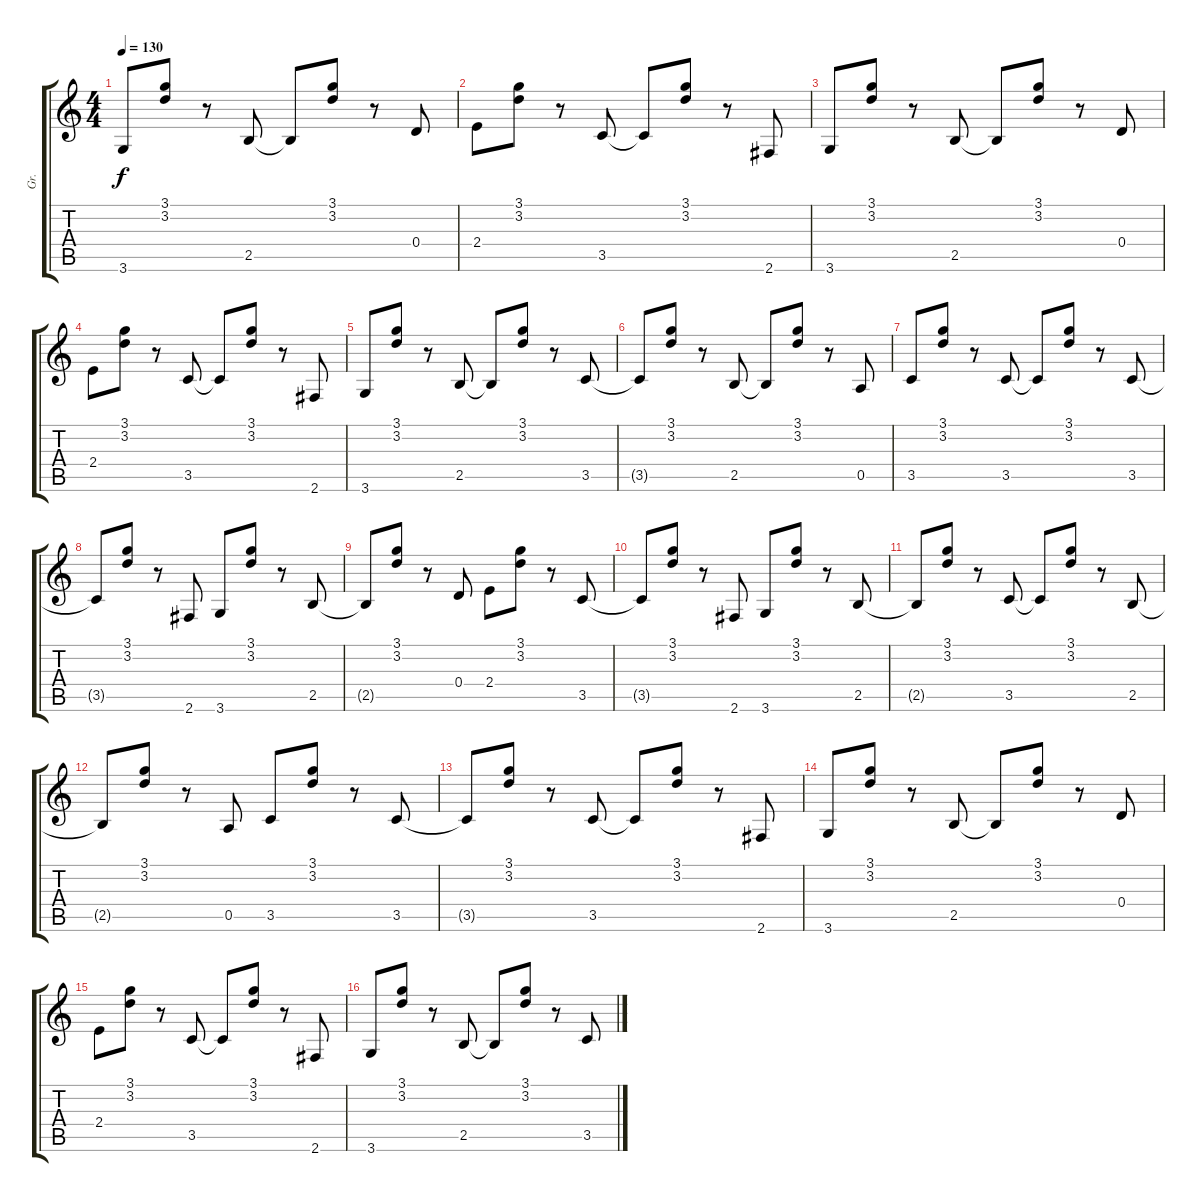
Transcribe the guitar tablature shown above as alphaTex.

\track ("Gr." "Gr.") {instrument acousticguitarsteel}
\staff {score tabs}
\tuning (E4 B3 G3 D3 A2 E2) {hide}
\ts (4 4)
\tempo 130
\clef g2
\ks c
3.6.8{dy f instrument acousticguitarsteel} (3.1 3.2).8 r.8 2.5.8 2.5{t}.8 (3.1 3.2).8 r.8 0.4.8 |
2.4.8 (3.1 3.2).8 r.8 3.5.8 3.5{t}.8 (3.1 3.2).8 r.8 2.6.8 |
3.6.8 (3.1 3.2).8 r.8 2.5.8 2.5{t}.8 (3.1 3.2).8 r.8 0.4.8 |
2.4.8 (3.1 3.2).8 r.8 3.5.8 3.5{t}.8 (3.1 3.2).8 r.8 2.6.8 |
3.6.8 (3.1 3.2).8 r.8 2.5.8 2.5{t}.8 (3.1 3.2).8 r.8 3.5.8 |
3.5{t}.8 (3.1 3.2).8 r.8 2.5.8 2.5{t}.8 (3.1 3.2).8 r.8 0.5.8 |
3.5.8 (3.1 3.2).8 r.8 3.5.8 3.5{t}.8 (3.1 3.2).8 r.8 3.5.8 |
3.5{t}.8 (3.1 3.2).8 r.8 2.6.8 3.6.8 (3.1 3.2).8 r.8 2.5.8 |
2.5{t}.8 (3.1 3.2).8 r.8 0.4.8 2.4.8 (3.1 3.2).8 r.8 3.5.8 |
3.5{t}.8 (3.1 3.2).8 r.8 2.6.8 3.6.8 (3.1 3.2).8 r.8 2.5.8 |
2.5{t}.8 (3.1 3.2).8 r.8 3.5.8 3.5{t}.8 (3.1 3.2).8 r.8 2.5.8 |
2.5{t}.8 (3.1 3.2).8 r.8 0.5.8 3.5.8 (3.1 3.2).8 r.8 3.5.8 |
3.5{t}.8 (3.1 3.2).8 r.8 3.5.8 3.5{t}.8 (3.1 3.2).8 r.8 2.6.8 |
3.6.8 (3.1 3.2).8 r.8 2.5.8 2.5{t}.8 (3.1 3.2).8 r.8 0.4.8 |
2.4.8 (3.1 3.2).8 r.8 3.5.8 3.5{t}.8 (3.1 3.2).8 r.8 2.6.8 |
3.6.8 (3.1 3.2).8 r.8 2.5.8 2.5{t}.8 (3.1 3.2).8 r.8 3.5.8
